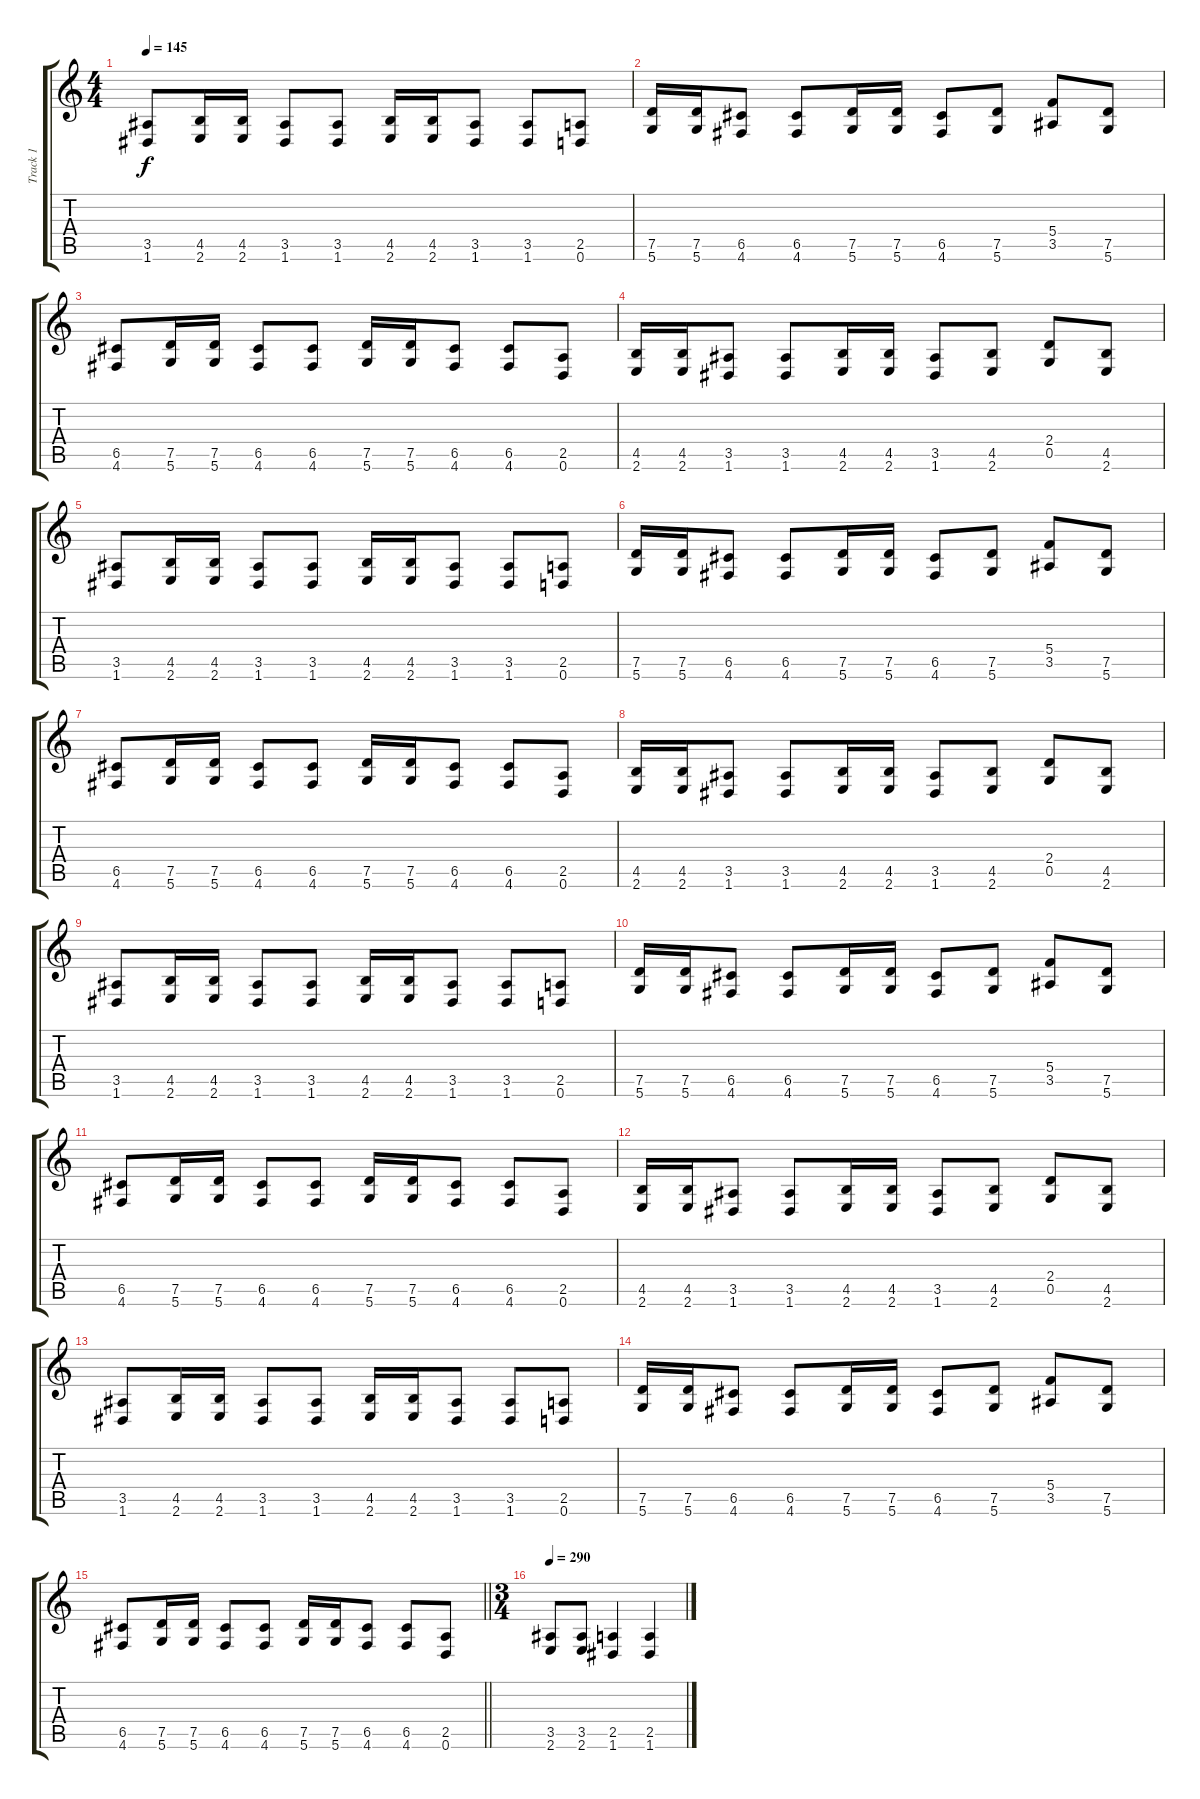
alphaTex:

\track ("Track 1" "Track 1") {instrument distortionguitar}
\staff {score tabs}
\tuning (D4 A3 F3 C3 G2 D2) {hide}
\ts (4 4)
\tempo 145
\clef g2
\ks c
(3.5 1.6).8{dy f} (4.5 2.6).16 (4.5 2.6).16 (3.5 1.6).8 (3.5 1.6).8 (4.5 2.6).16 (4.5 2.6).16 (3.5 1.6).8 (3.5 1.6).8 (2.5 0.6).8 |
(7.5 5.6).16 (7.5 5.6).16 (6.5 4.6).8 (6.5 4.6).8 (7.5 5.6).16 (7.5 5.6).16 (6.5 4.6).8 (7.5 5.6).8 (5.4 3.5).8 (7.5 5.6).8 |
(6.5 4.6).8 (7.5 5.6).16 (7.5 5.6).16 (6.5 4.6).8 (6.5 4.6).8 (7.5 5.6).16 (7.5 5.6).16 (6.5 4.6).8 (6.5 4.6).8 (2.5 0.6).8 |
(4.5 2.6).16 (4.5 2.6).16 (3.5 1.6).8 (3.5 1.6).8 (4.5 2.6).16 (4.5 2.6).16 (3.5 1.6).8 (4.5 2.6).8 (2.4 0.5).8 (4.5 2.6).8 |
(3.5 1.6).8 (4.5 2.6).16 (4.5 2.6).16 (3.5 1.6).8 (3.5 1.6).8 (4.5 2.6).16 (4.5 2.6).16 (3.5 1.6).8 (3.5 1.6).8 (2.5 0.6).8 |
(7.5 5.6).16 (7.5 5.6).16 (6.5 4.6).8 (6.5 4.6).8 (7.5 5.6).16 (7.5 5.6).16 (6.5 4.6).8 (7.5 5.6).8 (5.4 3.5).8 (7.5 5.6).8 |
(6.5 4.6).8 (7.5 5.6).16 (7.5 5.6).16 (6.5 4.6).8 (6.5 4.6).8 (7.5 5.6).16 (7.5 5.6).16 (6.5 4.6).8 (6.5 4.6).8 (2.5 0.6).8 |
(4.5 2.6).16 (4.5 2.6).16 (3.5 1.6).8 (3.5 1.6).8 (4.5 2.6).16 (4.5 2.6).16 (3.5 1.6).8 (4.5 2.6).8 (2.4 0.5).8 (4.5 2.6).8 |
(3.5 1.6).8 (4.5 2.6).16 (4.5 2.6).16 (3.5 1.6).8 (3.5 1.6).8 (4.5 2.6).16 (4.5 2.6).16 (3.5 1.6).8 (3.5 1.6).8 (2.5 0.6).8 |
(7.5 5.6).16 (7.5 5.6).16 (6.5 4.6).8 (6.5 4.6).8 (7.5 5.6).16 (7.5 5.6).16 (6.5 4.6).8 (7.5 5.6).8 (5.4 3.5).8 (7.5 5.6).8 |
(6.5 4.6).8 (7.5 5.6).16 (7.5 5.6).16 (6.5 4.6).8 (6.5 4.6).8 (7.5 5.6).16 (7.5 5.6).16 (6.5 4.6).8 (6.5 4.6).8 (2.5 0.6).8 |
(4.5 2.6).16 (4.5 2.6).16 (3.5 1.6).8 (3.5 1.6).8 (4.5 2.6).16 (4.5 2.6).16 (3.5 1.6).8 (4.5 2.6).8 (2.4 0.5).8 (4.5 2.6).8 |
(3.5 1.6).8 (4.5 2.6).16 (4.5 2.6).16 (3.5 1.6).8 (3.5 1.6).8 (4.5 2.6).16 (4.5 2.6).16 (3.5 1.6).8 (3.5 1.6).8 (2.5 0.6).8 |
(7.5 5.6).16 (7.5 5.6).16 (6.5 4.6).8 (6.5 4.6).8 (7.5 5.6).16 (7.5 5.6).16 (6.5 4.6).8 (7.5 5.6).8 (5.4 3.5).8 (7.5 5.6).8 |
\barLineRight lightlight
(6.5 4.6).8 (7.5 5.6).16 (7.5 5.6).16 (6.5 4.6).8 (6.5 4.6).8 (7.5 5.6).16 (7.5 5.6).16 (6.5 4.6).8 (6.5 4.6).8 (2.5 0.6).8 |
\ts (3 4)
\section ("" "")
\tempo 290
(3.5 2.6).8 (3.5 2.6).8 (2.5 1.6).4 (2.5 1.6).4
